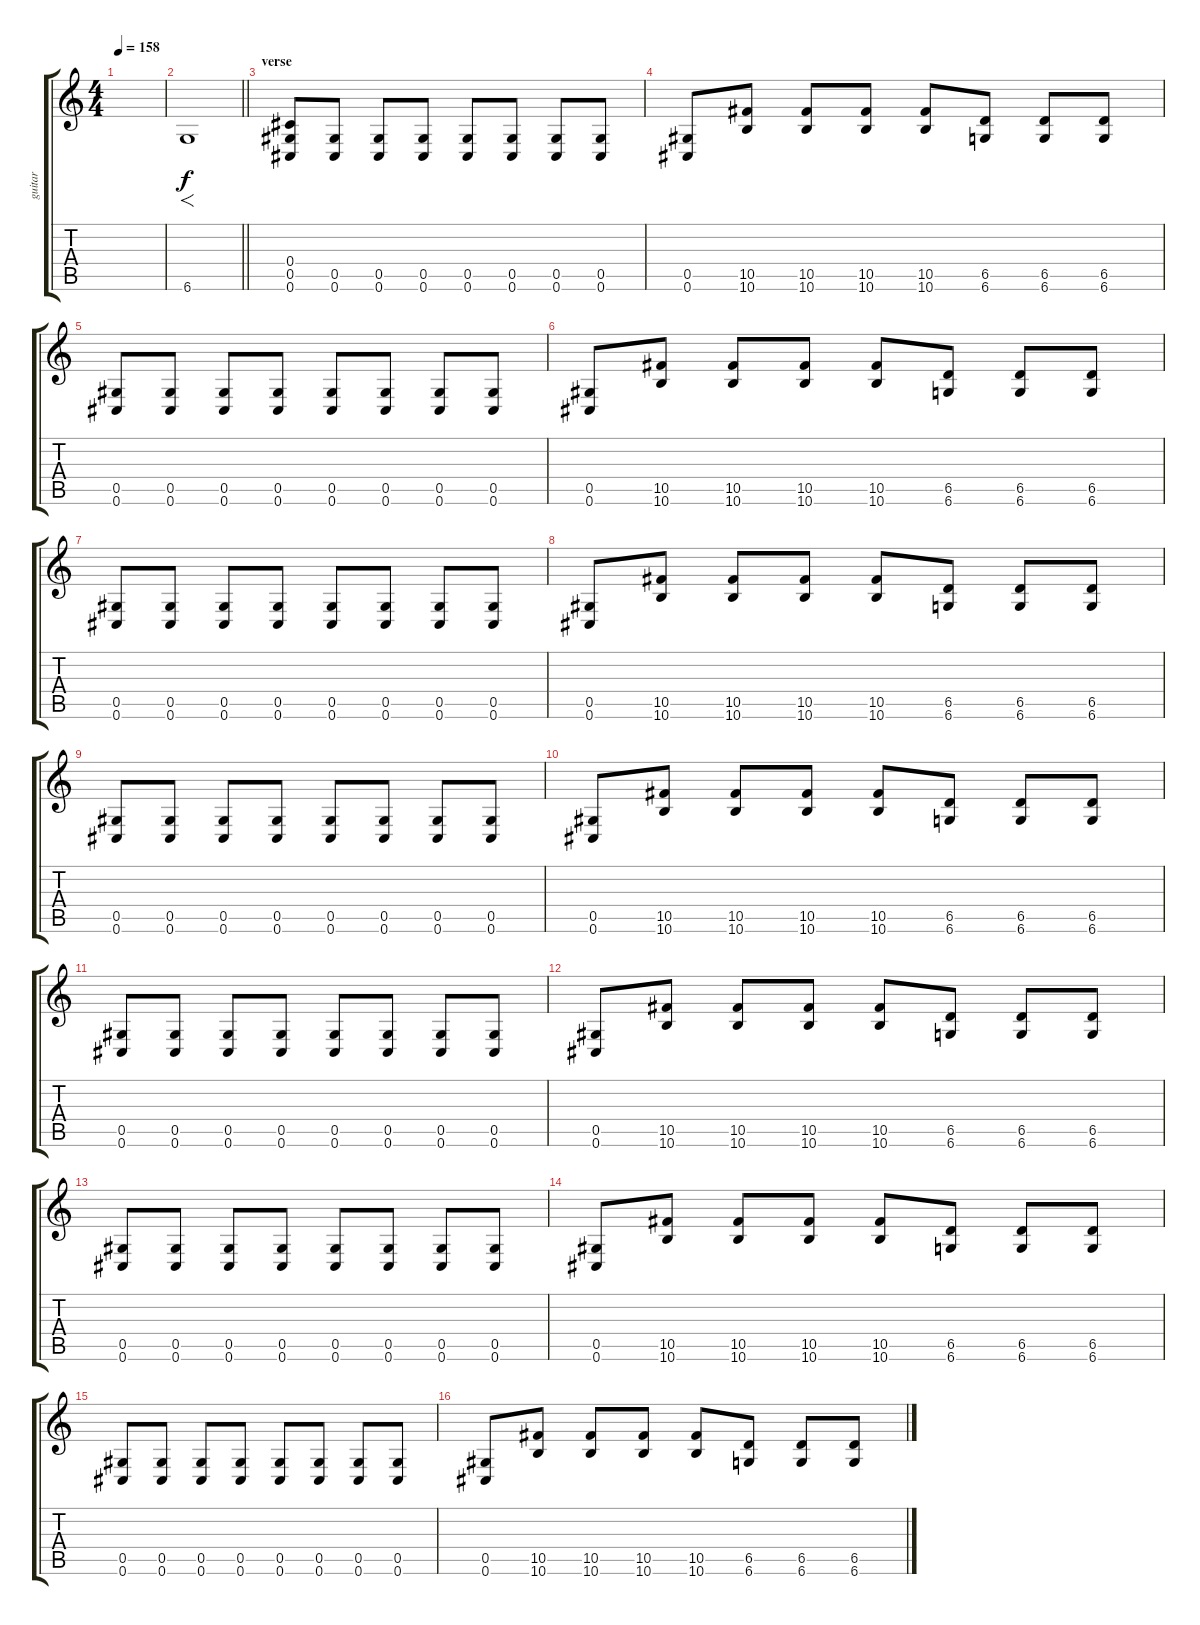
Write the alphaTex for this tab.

\track ("guitar" "guitar") {instrument distortionguitar}
\staff {score tabs}
\tuning (Eb4 Bb3 Gb3 Db3 Ab2 Db2) {hide}
\ts (4 4)
\tempo 158
\clef g2
\ks c
|
\barLineRight lightlight
6.6.1{f} |
\section ("" "verse")
(0.4 0.5 0.6).8 (0.5 0.6).8 (0.5 0.6).8 (0.5 0.6).8 (0.5 0.6).8 (0.5 0.6).8 (0.5 0.6).8 (0.5 0.6).8 |
(0.5 0.6).8 (10.5 10.6).8 (10.5 10.6).8 (10.5 10.6).8 (10.5 10.6).8 (6.5 6.6).8 (6.5 6.6).8 (6.5 6.6).8 |
(0.5 0.6).8 (0.5 0.6).8 (0.5 0.6).8 (0.5 0.6).8 (0.5 0.6).8 (0.5 0.6).8 (0.5 0.6).8 (0.5 0.6).8 |
(0.5 0.6).8 (10.5 10.6).8 (10.5 10.6).8 (10.5 10.6).8 (10.5 10.6).8 (6.5 6.6).8 (6.5 6.6).8 (6.5 6.6).8 |
(0.5 0.6).8 (0.5 0.6).8 (0.5 0.6).8 (0.5 0.6).8 (0.5 0.6).8 (0.5 0.6).8 (0.5 0.6).8 (0.5 0.6).8 |
(0.5 0.6).8 (10.5 10.6).8 (10.5 10.6).8 (10.5 10.6).8 (10.5 10.6).8 (6.5 6.6).8 (6.5 6.6).8 (6.5 6.6).8 |
(0.5 0.6).8 (0.5 0.6).8 (0.5 0.6).8 (0.5 0.6).8 (0.5 0.6).8 (0.5 0.6).8 (0.5 0.6).8 (0.5 0.6).8 |
(0.5 0.6).8 (10.5 10.6).8 (10.5 10.6).8 (10.5 10.6).8 (10.5 10.6).8 (6.5 6.6).8 (6.5 6.6).8 (6.5 6.6).8 |
(0.5 0.6).8 (0.5 0.6).8 (0.5 0.6).8 (0.5 0.6).8 (0.5 0.6).8 (0.5 0.6).8 (0.5 0.6).8 (0.5 0.6).8 |
(0.5 0.6).8 (10.5 10.6).8 (10.5 10.6).8 (10.5 10.6).8 (10.5 10.6).8 (6.5 6.6).8 (6.5 6.6).8 (6.5 6.6).8 |
(0.5 0.6).8 (0.5 0.6).8 (0.5 0.6).8 (0.5 0.6).8 (0.5 0.6).8 (0.5 0.6).8 (0.5 0.6).8 (0.5 0.6).8 |
(0.5 0.6).8 (10.5 10.6).8 (10.5 10.6).8 (10.5 10.6).8 (10.5 10.6).8 (6.5 6.6).8 (6.5 6.6).8 (6.5 6.6).8 |
(0.5 0.6).8 (0.5 0.6).8 (0.5 0.6).8 (0.5 0.6).8 (0.5 0.6).8 (0.5 0.6).8 (0.5 0.6).8 (0.5 0.6).8 |
(0.5 0.6).8 (10.5 10.6).8 (10.5 10.6).8 (10.5 10.6).8 (10.5 10.6).8 (6.5 6.6).8 (6.5 6.6).8 (6.5 6.6).8
